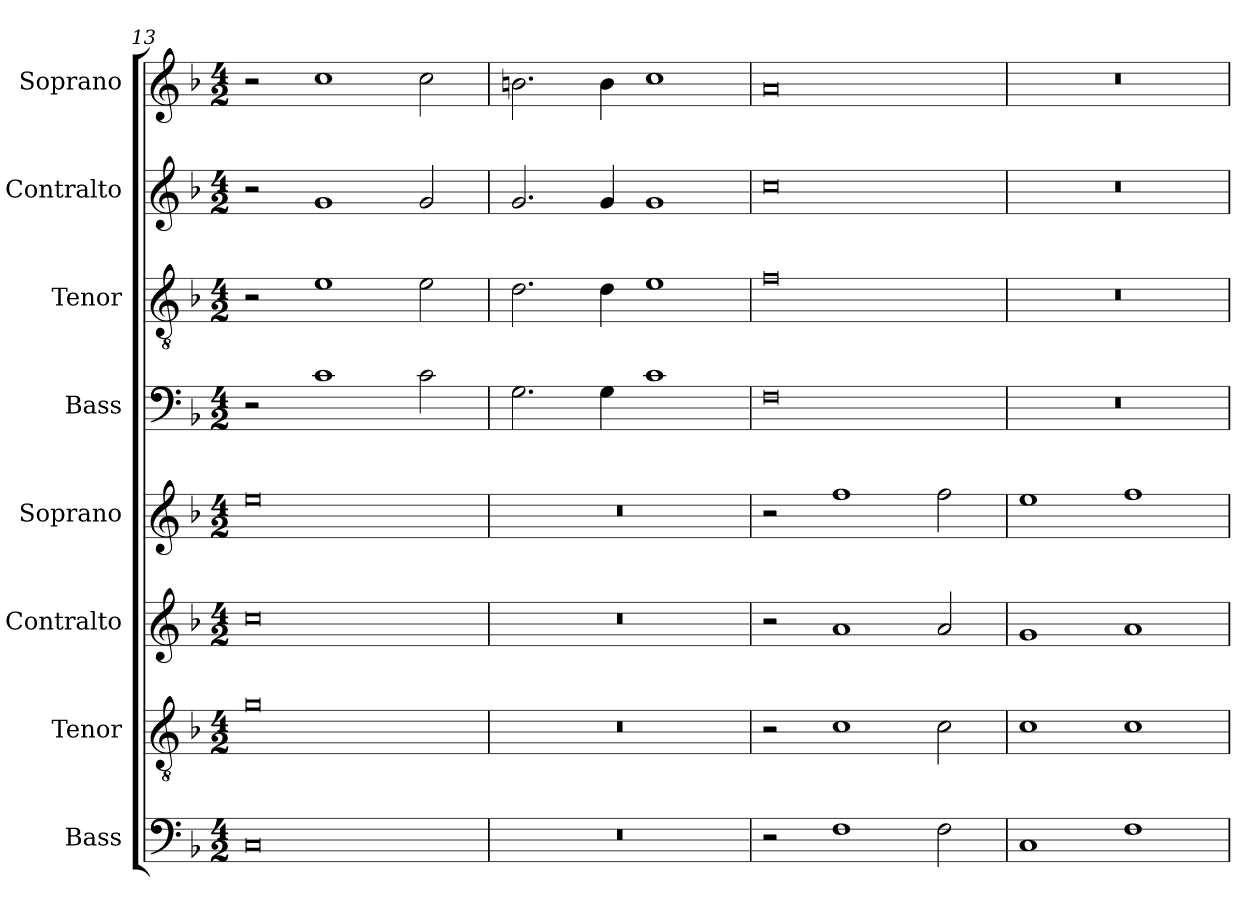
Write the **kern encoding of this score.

**kern	**kern	**kern	**kern	**kern	**kern	**kern	**kern
*part8	*part7	*part6	*part5	*part4	*part3	*part2	*part1
*staff8	*staff7	*staff6	*staff5	*staff4	*staff3	*staff2	*staff1
*I"Bass	*I"Tenor	*I"Contralto	*I"Soprano	*I"Bass	*I"Tenor	*I"Contralto	*I"Soprano
*I'B	*I'T	*I'A	*I'S	*I'B	*I'T	*I'A	*I'S
*clefF4	*clefGv2	*clefG2	*clefG2	*clefF4	*clefGv2	*clefG2	*clefG2
*k[b-]	*k[b-]	*k[b-]	*k[b-]	*k[b-]	*k[b-]	*k[b-]	*k[b-]
*G:dor	*G:dor	*G:dor	*G:dor	*G:dor	*G:dor	*G:dor	*G:dor
*M4/2	*M4/2	*M4/2	*M4/2	*M4/2	*M4/2	*M4/2	*M4/2
=13	=13	=13	=13	=13	=13	=13	=13
0C	0g	0cc	0ee	2r	2r	2r	2r
.	.	.	.	1c	1e	1g	1cc
.	.	.	.	2c	2e	2g	2cc
=14	=14	=14	=14	=14	=14	=14	=14
0r	0r	0r	0r	2.G	2.d	2.g	2.bn
.	.	.	.	4G	4d	4g	4b
.	.	.	.	1c	1e	1g	1cc
=15	=15	=15	=15	=15	=15	=15	=15
2r	2r	2r	2r	0F	0f	0cc	0a
1F	1c	1a	1ff	.	.	.	.
2F	2c	2a	2ff	.	.	.	.
=16	=16	=16	=16	=16	=16	=16	=16
1C	1c	1g	1ee	0r	0r	0r	0r
1F	1c	1a	1ff	.	.	.	.
=	=	=	=	=	=	=	=
*-	*-	*-	*-	*-	*-	*-	*-
